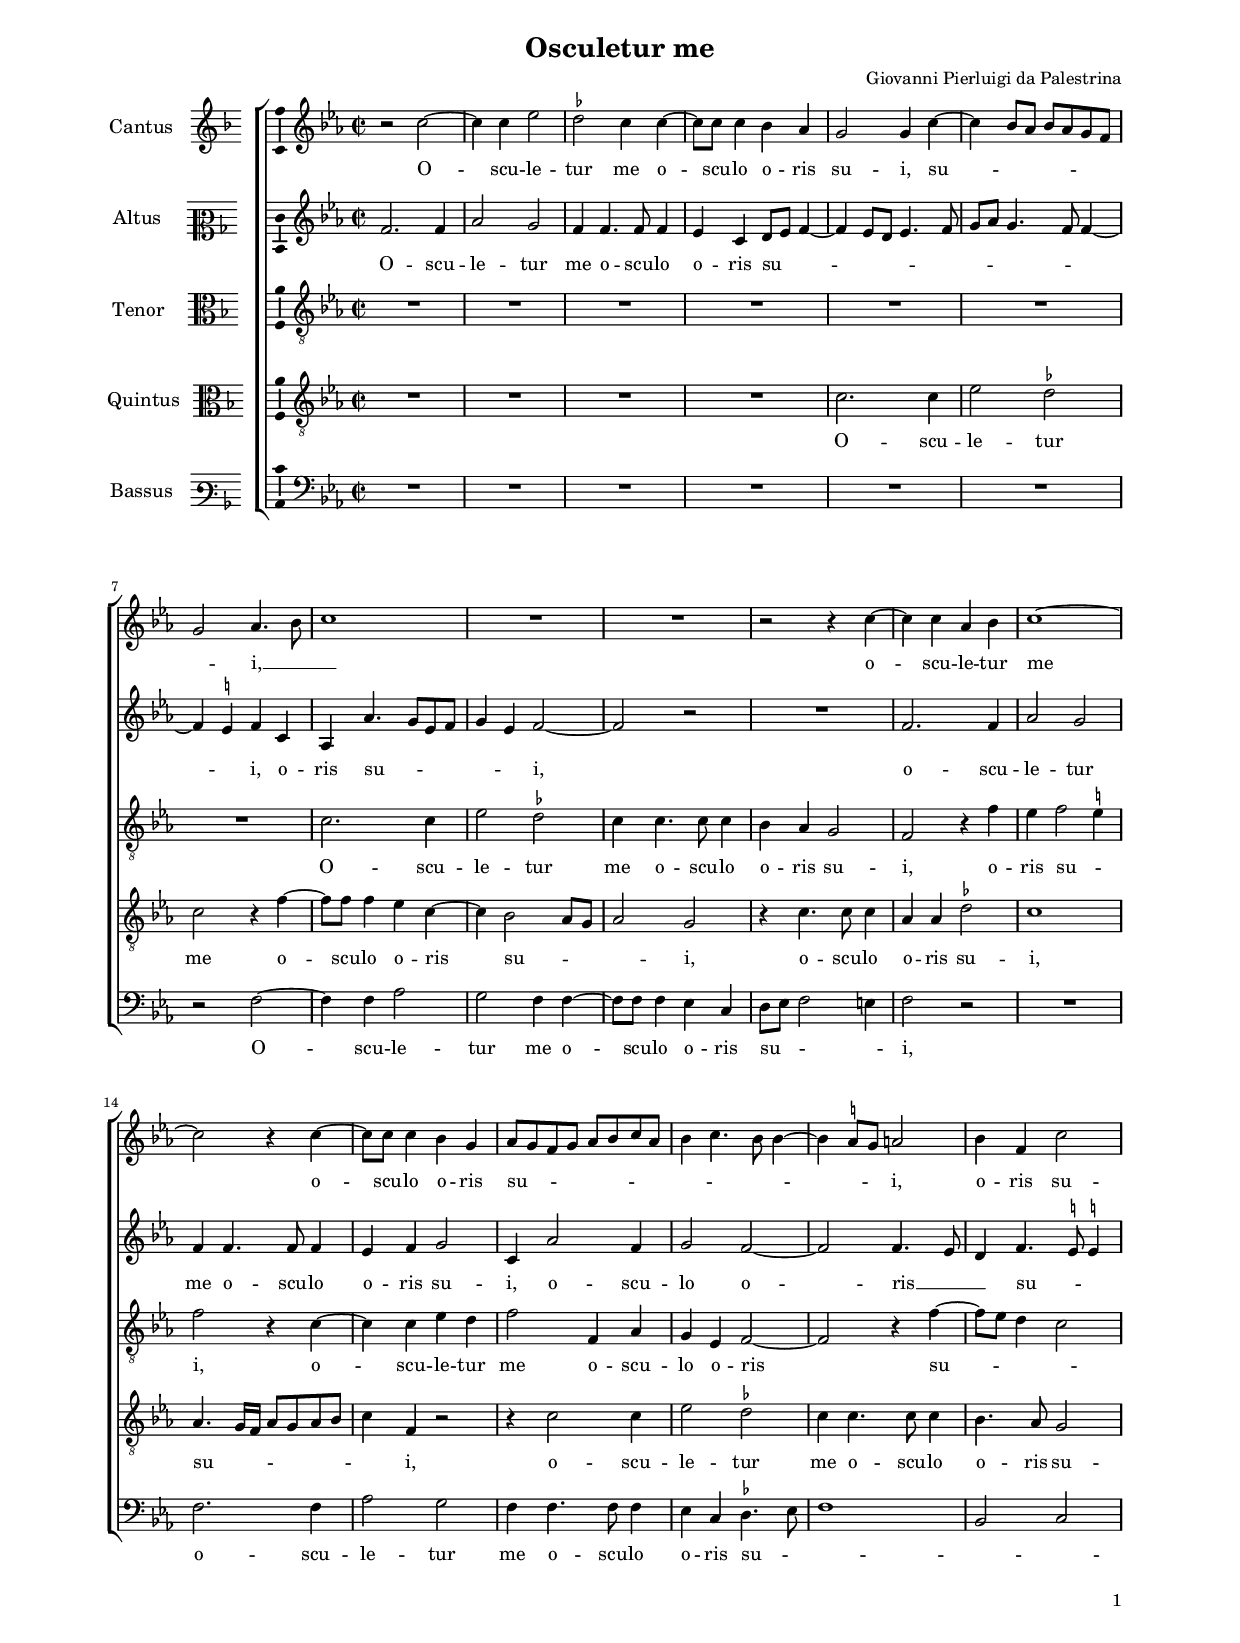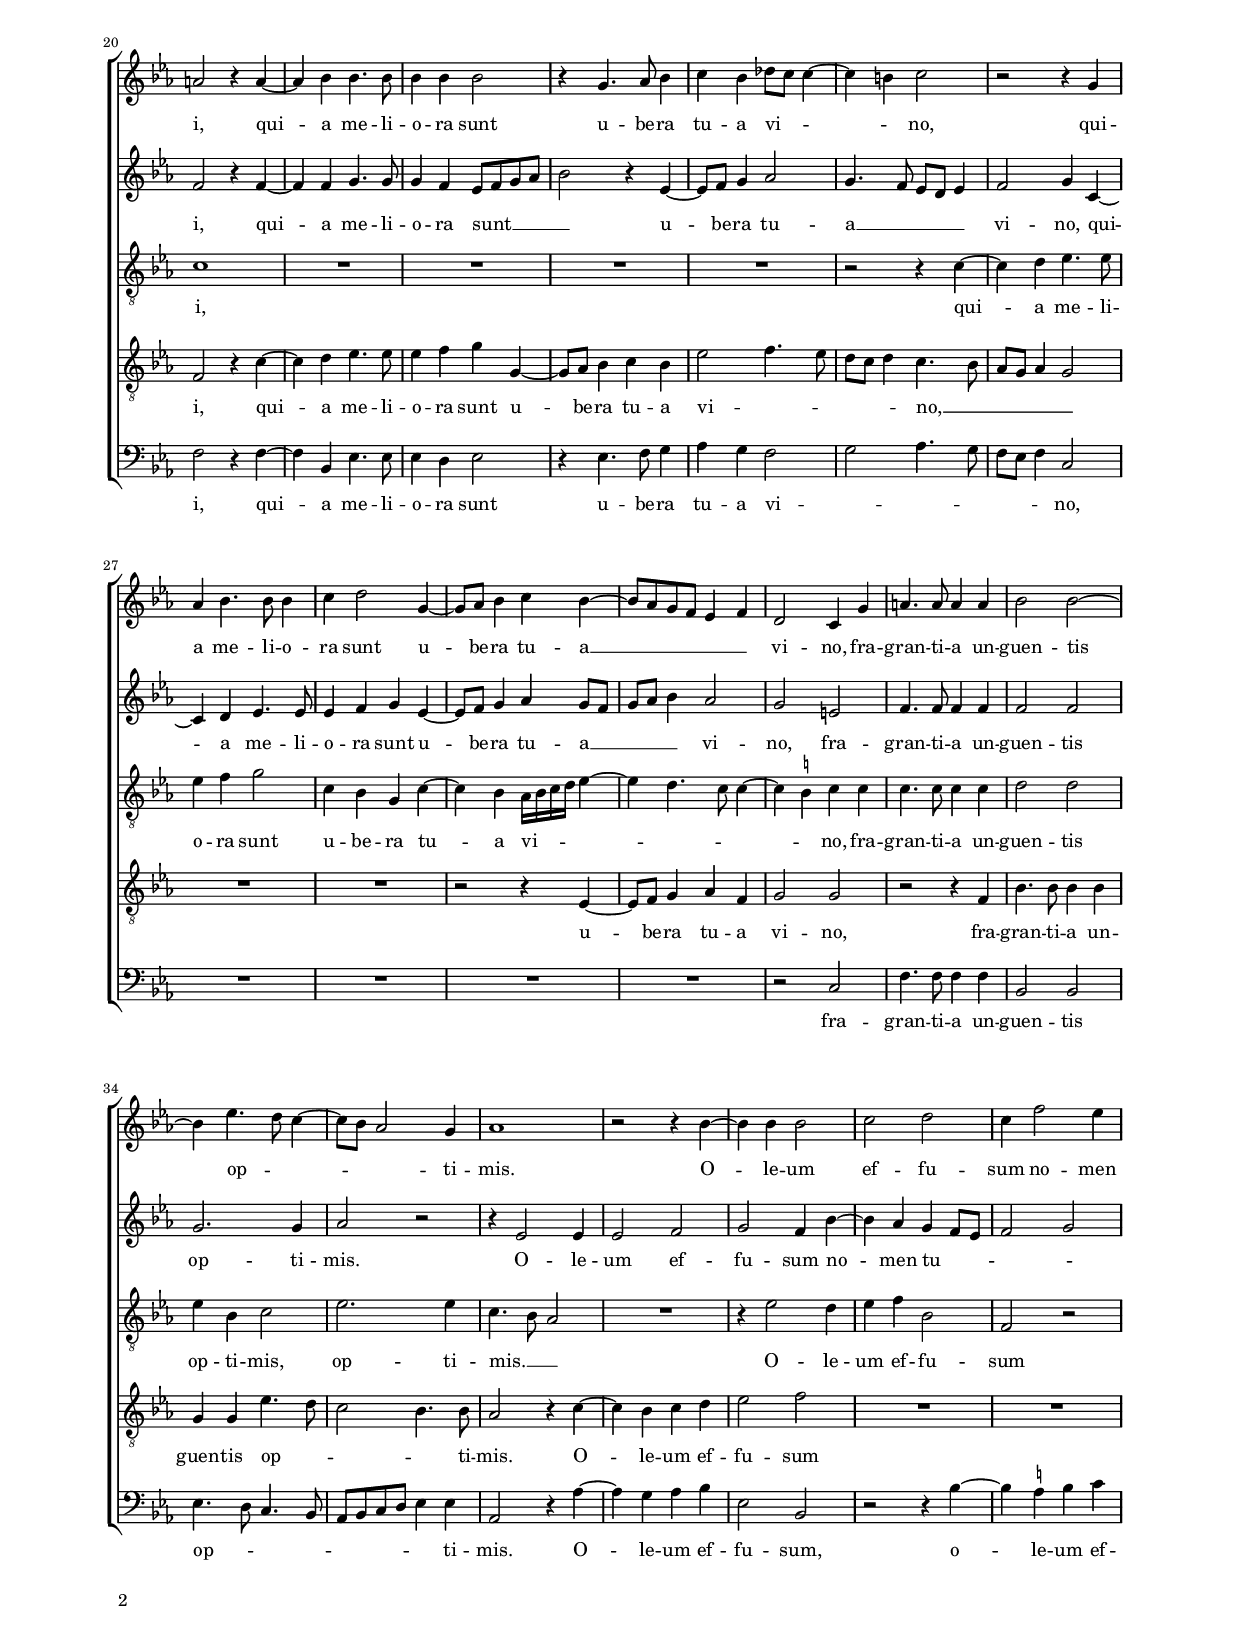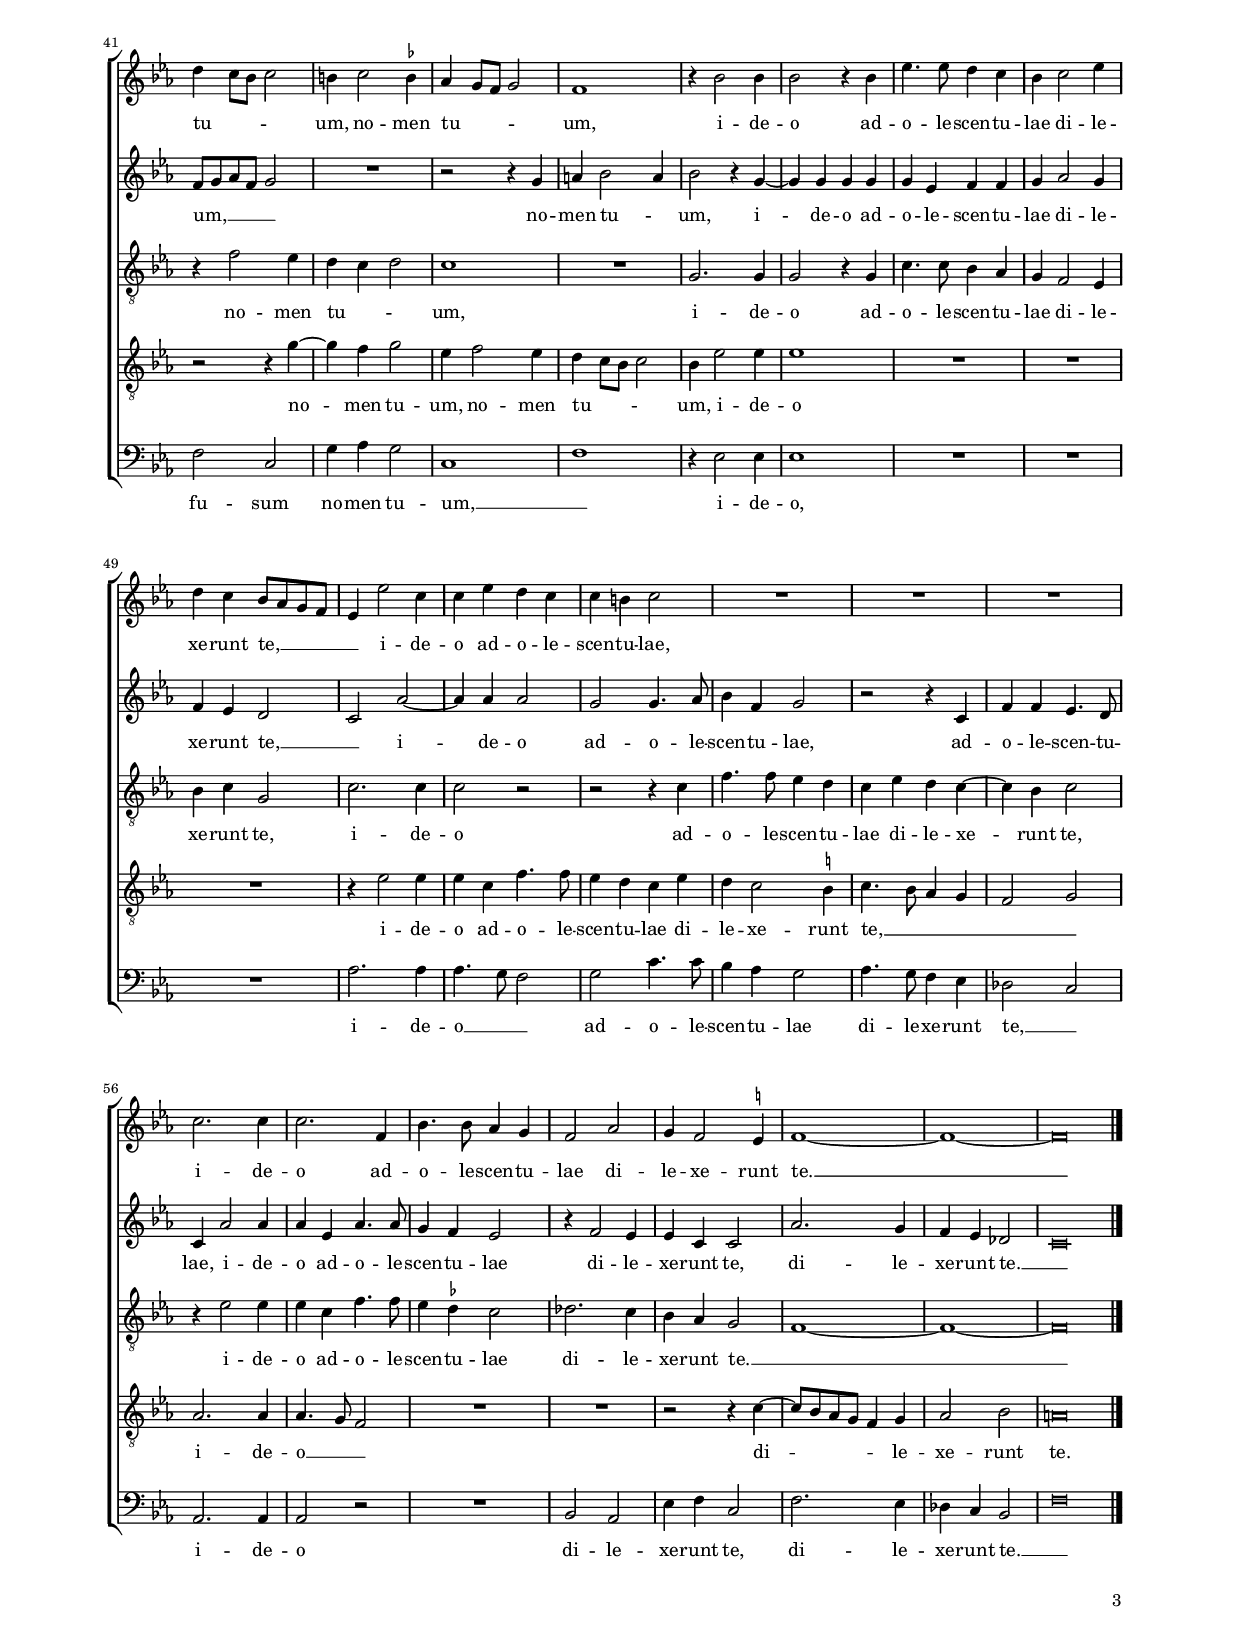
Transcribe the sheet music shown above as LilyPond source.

\header
{
  title="Osculetur me"
  composer="Giovanni Pierluigi da Palestrina"
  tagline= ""
}

\version "2.24.0"
\language deutsch
#(set-global-staff-size 15)
% #(set-default-paper-size "letter")
#(ly:set-option 'point-and-click #f)


\paper
	{
	top-margin = 1.8 \cm
	bottom-margin = 1.2 \cm
	left-margin = 2 \cm
	right-margin = 2 \cm
	ragged-bottom = ##f
	ragged-last-bottom = ##t
	print-page-number = ##f
	system-system-spacing = #'((basic-distance . 17) (minimum-distance . 14) (padding . 7) (strechability . 150))
	oddFooterMarkup=\markup   \fill-line { "" \fromproperty #'page:page-number-string }
	evenFooterMarkup=\markup  \fill-line { \fromproperty #'page:page-number-string "" }
	last-bottom-spacing = #'((basic-distance . 12) (minimum-distance . 7) (padding . 4))
	systems-per-page = 3
	page-count = 3
%	min-systems-per-page = 3
	markup-system-spacing.basic-distance = #12
%	print-all-headers = ##t
%	print-first-page-number = ##t
%	first-page-number = 1
	}

	
global = {
	\key f \major
	\time 2/2
	\set Score.tempoHideNote = ##t
	\tempo 4 = 95
	\skip 1*62
	\set Score.measureLength = #(ly:make-moment 2/1)
	\skip 1*2 \bar "|."
	}

	ficta = { \once \set suggestAccidentals = ##t }

	forget = #(define-music-function (music) (ly:music?) #{
	\accidentalStyle forget
	$music
	\accidentalStyle default
	#})


incipitcantus = \markup { \score {
	{
	\set Staff.instrumentName = \markup { \fontsize #1 "Cantus" }
	\key f \major
	\clef violin
	s4 \bar ""
	}
	\layout  {
	raggedright = ##t
	indent = 1.6 \cm
	line-width = 2.2\cm
	\context { \Staff \remove Time_signature_engraver }
	\override Staff.Clef.Y-extent = #'(0 . 0)
	}} \hspace #1 }

      
incipitaltus = \markup { \score {
	{
	\set Staff.instrumentName = \markup { \fontsize #1 "Altus" }
	\key f \major
	\clef mezzosoprano
	s4 \bar ""
	}
	\layout  {
	raggedright = ##t
	indent = 1.6 \cm
	line-width = 2.2\cm
	\context { \Staff \remove Time_signature_engraver }
	\override Staff.Clef.Y-extent = #'(0 . 0)
	}} \hspace #1 }


incipittenor = \markup { \score {
	{
	\set Staff.instrumentName = \markup { \fontsize #1 "Tenor" }
	\key f \major
	\clef alto
	s4 \bar ""
	}
	\layout  {
	raggedright = ##t
	indent = 1.6 \cm
	line-width = 2.2\cm
	\context { \Staff \remove Time_signature_engraver }
	\override Staff.Clef.Y-extent = #'(0 . 0)
	}} \hspace #1 }
      
      
incipitquintus = \markup { \score {
	{
	\set Staff.instrumentName = \markup { \fontsize #1 "Quintus" }
	\key f \major
	\clef alto
	s4 \bar ""
	}
	\layout  {
	raggedright = ##t
	indent = 1.6 \cm
	line-width = 2.2\cm
	\context { \Staff \remove Time_signature_engraver }
	\override Staff.Clef.Y-extent = #'(0 . 0)
	}} \hspace #1 }
      
      
incipitbassus = \markup { \score {
	{
	\set Staff.instrumentName = \markup { \fontsize #1 "Bassus" }
	\key f \major
	\clef varbaritone
	s4 \bar ""
	}
	\layout  {
	raggedright = ##t
	indent = 1.6 \cm
	line-width = 2.2\cm
	\context { \Staff \remove Time_signature_engraver }
	\override Staff.Clef.Y-extent = #'(0 . 0)
	}} \hspace #1 }


cantus =  \relative c''
	{
	r2 d~
	d4 d f2
	\ficta es2 d4 d~
	d8 d d4 c b
%5
	a2 a4 d~ |
	d4 c8 b c[ b a g]
	a2 b4. c8
	d1
	R1
%10
	R1 |
	r2 r4 d~
	d4 d b c
	d1~
	d2 r4 d~
%15
	d8 d d4 c a |
	b8 a g a b c d b
	c4 d4. c8 c4~
	c4 \ficta h8 a h!2
	c4 g d'2
%20
	h2 r4 h~ |
	h4 c c4. c8
	c4 c c2
	r4 a4. b8 c4
	d4 c es8 d d4~
%25
	d4 cis d2 |
	r2 r4 a
	b4 c4. c8 c4
	d4 e2 a,4~
	a8 b c4 d c~
%30
	c8 b a g f4 g |
	e2 d4 a'
	h4. h8 h4 h
	c2 c~
	c4 f4. e8 d4~
%35
	d8 c b2 a4 |
	b1
	r2 r4 c~
	c4 c c2
	d2 e
%40
	d4 g2 f4 |
	e4 d8 c d2
	cis4 d2 \ficta c4
	b4 a8 g a2
	g1
%45
	r4 c2 c4 |
	c2 r4 c
	f4. f8 e4 d
	c4 d2 f4
	e4 d c8 b a g
%50
	f4 f'2 d4 |
	d4 f e d
	d4 cis d2
	R1
	R1
%55
	R1 |
	d2. d4 |
	d2. g,4
	c4. c8 b4 a
	g2 b
%60
	a4 g2 \ficta fis4 |
	g1~
	g1~
	g\breve |
	}


altus =  \relative c'
	{
	g'2. g4
	b2 a
	g4 g4. g8 g4
	f4 d e8 f g4~
%5
	g4 f8 e f4. g8 |
	a8 b a4. g8 g4~
	g4 \ficta fis g d
	b4 b'4. a8 f g
	a4 f g2~
%10
	g2 r |
	R1
	g2. g4
	b2 a
	g4 g4. g8 g4
%15
	f4 g a2
	d,4 b'2 g4
	a2 g~
	g2 g4. f8
	e4 g4. \ficta fis8 \ficta fis!4
%20
	g2 r4 g~ |
	g4 g a4. a8
	a4 g f8 g a b
	c2 r4 f,~
	f8 g a4 b2
%25
	a4. g8 f e f4 |
	g2 a4 d,~
	d4 e f4. f8
	f4 g a f~
	f8 g a4 b a8 g
%30
	a8 b c4 b2 |
	a2 fis
	g4. g8 g4 g
	g2 g
	a2. a4
%35
	b2 r |
	r4 f2 f4
	f2 g
	a2 g4 c~
	c4 b a g8 f
%40
	g2 a |
	g8 a b g a2
	R1
	r2 r4 a
	h4 c2 h4
%45
	c2 r4 a~
	a4 a a a
	a4 f g g
	a4 b2 a4
	g4 f e2
%50
	d2 b'~ |
	b4 b b2
	a2 a4. b8
	c4 g a2
	r2 r4 d,
%55
	g4 g f4. e8 |
	d4 b'2 b4
	b4 f b4. b8
	a4 g f2
	r4 g2 f4
%60
	f4 d d2 |
	b'2. a4
	g4 f es2
	d\breve |
	}


tenor =  \relative c'
	{
	R1
	R1
	R1
	R1
%5
	R1 |
	R1
	R1
	d2. d4
	f2 \ficta es
%10
	d4 d4. d8 d4 |	
	c4 b a2
	g2 r4 g'
	f4 g2 \ficta fis4
	g2 r4 d~
%15
	d4 d f e |
	g2 g,4 b
	a4 f g2~
	g2 r4 g'~
	g8 f e4 d2
	d1
%20
	R1 |
	R1
	R1
	R1
	r2 r4 d~
%25
	d4 e f4. f8 |
	f4 g a2
	d,4 c a d~
	d4 c b16 c d e f4~
	f4 e4. d8 d4~
%30
	d4 \ficta cis d4 d |
	d4. d8 d4 d
	e2 e
	f4 c d2
	f2. f4
%35
	d4. c8 b2 |	
	R1
	r4 f'2 e4
	f4 g c,2
	g2 r
%40
	r4 g'2 f4 |
	e4 d e2
	d1
	R1
	a2. a4
%45
	a2 r4 a |
	d4. d8 c4 b
	a4 g2 f4
	c'4 d a2
	d2. d4
%50
	d2 r |
	r2 r4 d
	g4. g8 f4 e
	d4 f e d~
	d4 c d2
%55
	r4 f2 f4 |
	f4 d g4. g8
	f4 \ficta es d2
	es2. d4
	c4 b a2
%60
	g1~ |
	g1~
	g\breve |
	}


quintus  =  \relative c'
	{
	R1
	R1
	R1
	R1
%5
	d2. d4 |
	f2 \ficta es
	d2 r4 g~
	g8 g g4 f d~
	d4 c2 b8 a
%10
	b2 a |
	r4 d4. d8 d4
	b4 b \ficta es2
	d1
	b4. a16 g b8 a b c
%15
	d4 g, r2 |
	r4 d'2 d4
	f2 \ficta es
	d4 d4. d8 d4
	c4. b8 a2
%20
	g2 r4 d'~ |
	d4 e f4. f8
	f4 g a a,~
	a8 b c4 d c
	f2 g4. f8
%25
	e8 d e4 d4. c8 |
	b8 a b4 a2
	R1
	R1
	r2 r4 f~
%30
	f8 g a4 b g |
	a2 a
	r2 r4 g
	c4. c8 c4 c
	a4 a f'4. e8
%35
	d2 c4. c8 |
	b2 r4 d~
	d4 c d e
	f2 g
	R1
%40
	R1 |
	r2 r4 a~
	a4 g a2
	f4 g2 f4
	e4 d8 c d2
%45
	c4 f2 f4 |
	f1
	R1
	R1
	R1
%50
	r4 f2 f4 |
	f4 d g4. g8
	f4 e d f
	e4 d2 \ficta cis4
	d4. c8 b4 a
%55
	g2 a |
	b2. b4
	b4. a8 g2
	R1
	R1
%60
	r2 r4 d'~ |
	d8 c b a g4 a
	b2 c
	h\breve |
	}


bassus  =  \relative c
	{
	R1
	R1
	R1
	R1
%5
	R1 |
	R1
	r2 g'~
	g4 g b2
	a2 g4 g~
%10
	g8 g g4 f d |
	e8 f g2 fis4
	g2 r
	R1
	g2. g4
%15
	b2 a |	
	g4 g4. g8 g4
	f4 d \ficta es4. f8
	g1
	c,2 d
%20
	g2 r4 g~ |
	g4 c, f4. f8
	f4 e f2
	r4 f4. g8 a4
	b4 a g2
%25
	a2 b4. a8 |
	g8 f g4 d2
	R1
	R1
	R1
%30
	R1 |
	r2 d
	g4. g8 g4 g
	c,2 c
	f4. e8 d4. c8
%35
	b8 c d e f4 f |
	b,2 r4 b'~
	b4 a b c
	f,2 c
	r2 r4 c'~
%40
	c4 \ficta h c d |
	g,2 d
	a'4 b a2
	d,1
	g1
%45
	r4 f2 f4 |
	f1
	R1
	R1
	R1
%50
	b2. b4 |
	b4. a8 g2
	a2 d4. d8
	c4 b a2
	b4. a8 g4 f
%55
	es2 d |
	b2. b4
	b2 r
	R1
	c2 b
%60
	f'4 g d2 |
	g2. f4
	es4 d c2
	g'\breve |
	}


lyricscantus = \lyricmode {
	O -- scu -- le -- tur me o -- scu -- lo o -- ris su -- i,
	su -- _ _ _ _ _ _ _ i, __ _ _
	o -- scu -- le -- tur me o -- scu -- lo o -- ris su -- _ _ _ _ _ _ _ _ _ _ _ _ _ i,
	o -- ris su -- i,
	qui -- a me -- li -- o -- ra sunt u -- be -- ra tu -- a vi -- _ _ _ no,
	qui -- a me -- li -- o -- ra sunt u -- be -- ra tu -- a __ _ _ _ _ _ vi -- no,
	fra -- gran -- ti -- a un -- guen -- tis op -- _ _ _ _ ti -- mis.
	O -- le -- um ef -- fu -- sum no -- men tu -- _ _ _ um,
	no -- men tu -- _ _ _ um,
	i -- de -- o ad -- o -- le -- scen -- tu -- lae di -- le -- xe -- runt te, __ _ _ _ _
	i -- de -- o ad -- o -- le -- scen -- tu -- lae,
	i -- de -- o ad -- o -- le -- scen -- tu -- lae di -- le -- xe -- runt te. __
	}


lyricsaltus = \lyricmode {
	O -- scu -- le -- tur me o -- scu -- lo o -- ris su -- _ _ _ _ _ _ _ _ _ _ _ _ i,
	o -- ris su -- _ _ _ _ _ i,
	o -- scu -- le -- tur me o -- scu -- lo o -- ris su -- i,
	o -- scu -- lo o -- ris __ _ _ su -- _ _ i,
	qui -- a me -- li -- o -- ra sunt __ _ _ _ _ u -- be -- ra tu -- a __ _ _ _ _ vi -- no,
	qui -- a me -- li -- o -- ra sunt u -- be -- ra tu -- a __ _ _ _ _ vi -- no,
	fra -- gran -- ti -- a un -- guen -- tis op -- ti -- mis.
	O -- le -- um ef -- fu -- sum no -- men tu -- _ _ _ _ um, __ _ _ _ _
	no -- men tu -- _ um,
	i -- de -- o ad -- o -- le -- scen -- tu -- lae di -- le -- xe -- runt te, __ _
	i -- de -- o ad -- o -- le -- scen -- tu -- lae,
	ad -- o -- le -- scen -- tu -- lae,
	i -- de -- o ad -- o -- le -- scen -- tu -- lae di -- le -- xe -- runt te,
	di -- le -- xe -- runt te. __ _
	}


lyricstenor = \lyricmode {
	O -- scu -- le -- tur me o -- scu -- lo o -- ris su -- i,
	o -- ris su -- _ i,
	o -- scu -- le -- tur me o -- scu -- lo o -- ris su -- _ _ _ i,
	qui -- a me -- li -- o -- ra sunt u -- be -- ra tu -- a vi -- _ _ _ _ _ _ _ _ no,
	fra -- gran -- ti -- a un -- guen -- tis op -- ti -- mis,
	op -- ti -- mis. __ _ _
	O -- le -- um ef -- fu -- sum no -- men tu -- _ _ um,
	i -- de -- o ad -- o -- le -- scen -- tu -- lae di -- le -- xe -- runt te,
	i -- de -- o ad -- o -- le -- scen -- tu -- lae di -- le -- xe -- runt te,
	i -- de -- o ad -- o -- le -- scen -- tu -- lae di -- le -- xe -- runt te. __ _
	}


lyricsquintus = \lyricmode {
	O -- scu -- le -- tur me o -- scu -- lo o -- ris su -- _ _ _ i,
	o -- scu -- lo o -- ris su -- i,
	su -- _ _ _ _ _ _ _ i,
	o -- scu -- le -- tur me o -- scu -- lo o -- ris su -- i,
	qui -- a me -- li -- o -- ra sunt u -- be -- ra tu -- a vi -- _ _ _ _ _ no, __ _ _ _ _ _
	u -- be -- ra tu -- a vi -- no,
	fra -- gran -- ti -- a un -- guen -- tis op -- _ _ _ ti -- mis.
	O -- le -- um ef -- fu -- sum no -- men tu -- um,
	no -- men tu -- _ _ _ um,
	i -- de -- o
	i -- de -- o ad -- o -- le -- scen -- tu -- lae di -- le -- xe -- runt te, __ _ _ _ _ _
	i -- de -- o __ _ _ di -- _ _ _ _ le -- xe -- runt te.
	}


lyricsbassus = \lyricmode {
	O -- scu -- le -- tur me o -- scu -- lo o -- ris su -- _ _ _ i,
	o -- scu -- le -- tur me o -- scu -- lo o -- ris su -- _ _ _ _ i,
	qui -- a me -- li -- o -- ra sunt u -- be -- ra tu -- a vi -- _ _ _ _ _ _ no,
	fra -- gran -- ti -- a un -- guen -- tis op -- _ _ _ _ _ _ _ _ ti -- mis.
	O -- le -- um ef -- fu -- sum,
	o -- le -- um ef -- fu -- sum no -- men tu -- um, __ _
	i -- de -- o,
	i -- de -- o __ _ _ ad -- o -- le -- scen -- tu -- lae di -- le -- xe -- runt te, __ _
	i -- de -- o 
	di -- le -- xe -- runt te,
	di -- le -- xe -- runt te. __ _
	}


\score
{  
	\transpose f es {
	\new ChoirStaff \with { \override StaffGrouper.staff-staff-spacing.basic-distance = #12 }
	<<

	\new Staff << \global
	\new Voice="v1" {
		\set Staff.instrumentName=\incipitcantus
%		\set Staff.instrumentName= "S"
		\set Staff.midiInstrument = "reed organ"
		\clef violin
		\cantus }
	\new Lyrics \lyricsto "v1" {\lyricscantus }
	>>


	\new Staff << \global
	\new Voice="v2" {
		\set Staff.instrumentName=\incipitaltus
%		\set Staff.instrumentName= "A"
		\set Staff.midiInstrument = "reed organ"
		\clef violin % "G_8"
		\altus}
	\new Lyrics \lyricsto "v2" {\lyricsaltus }
	>>


	\new Staff << \global
	\new Voice="v3" {
		\set Staff.instrumentName=\incipittenor
%		\set Staff.instrumentName= "T"
		\set Staff.midiInstrument = "reed organ"
		\clef "G_8"
		\tenor }
	\new Lyrics \lyricsto "v3" {\lyricstenor }
	>>


	\new Staff << \global
	\new Voice="v5" {
		\set Staff.instrumentName=\incipitquintus
%		\set Staff.instrumentName= "Q"
		\set Staff.midiInstrument = "reed organ"
		\clef "G_8"
		\quintus}
	\new Lyrics \lyricsto "v5" {\lyricsquintus }
	>>


	\new Staff << \global
	\new Voice="v4" {
		\set Staff.instrumentName=\incipitbassus
%		\set Staff.instrumentName= "B"
		\set Staff.midiInstrument = "reed organ"
		\clef bass 
		\bassus }
	\new Lyrics \lyricsto "v4" {\lyricsbassus}
	>>

	>>
	} % transpose

	\layout
	{
	indent = 2.5\cm
	\context { \Lyrics \override VerticalAxisGroup.nonstaff-relatedstaff-spacing.padding = #1.4 }
%	\context { \Lyrics \override LyricText.font-size = #1 }
	\context { \Staff \override TimeSignature.break-visibility = #end-of-line-invisible }
	\context { \Staff \consists Ambitus_engraver }
	\context { \Score \override BarNumber.padding = #2 }
	\context { \Voice \override NoteHead.style = #'baroque }
	}

\midi
	{
    	
	}

}


% EOF
